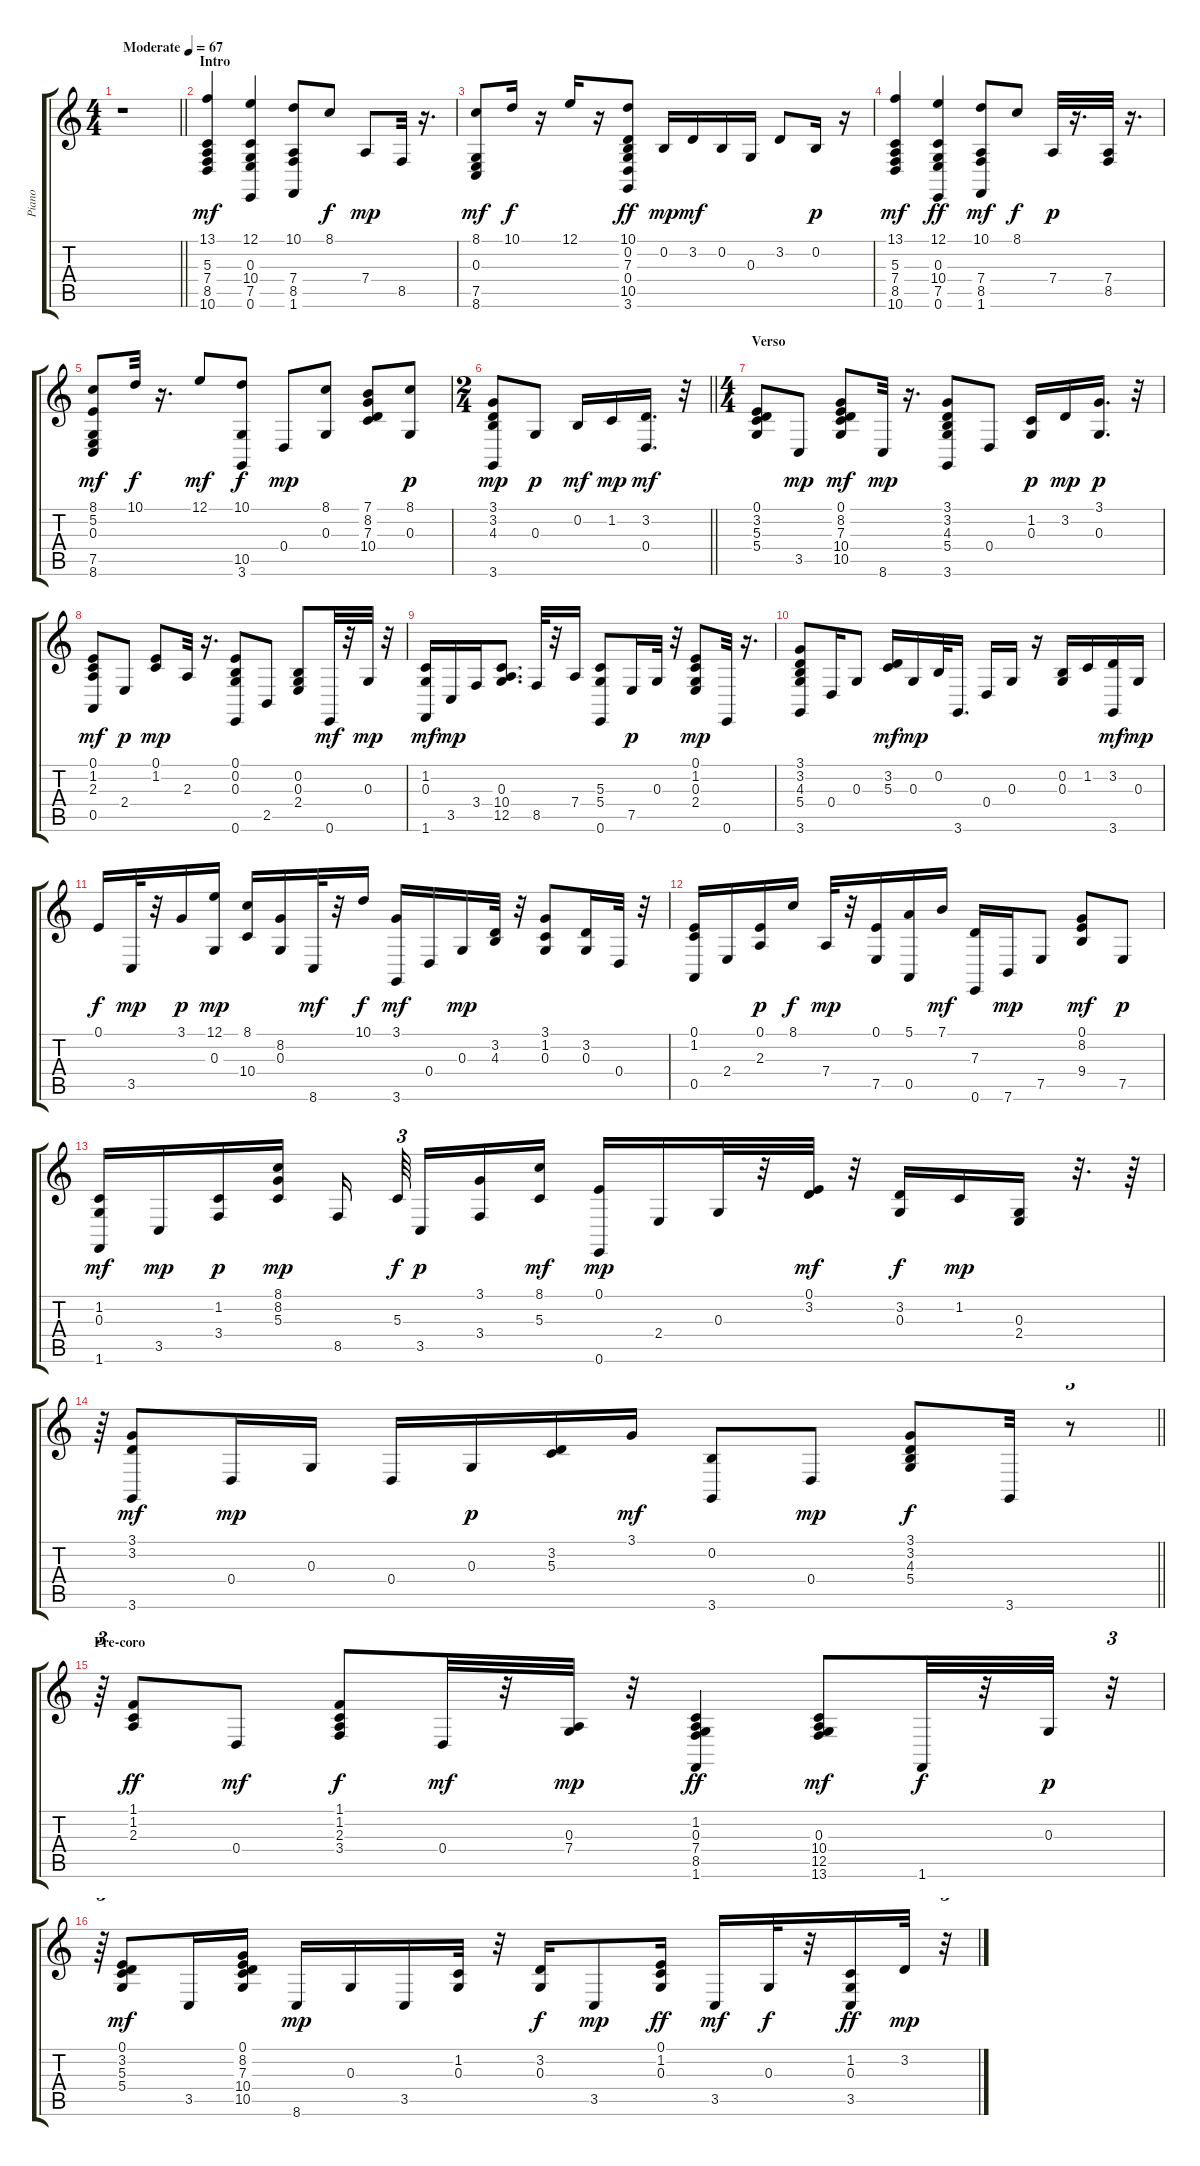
\track ("Piano" "Piano") {instrument acousticgrandpiano}
\staff {score tabs}
\tuning (E4 B3 G3 D3 A2 E2) {hide}
\ts (4 4)
\tempo (67 "Moderate")
\clef g2
\barLineRight lightlight
\ks c
r.1{dy mf instrument acousticgrandpiano} |
\section ("" "Intro")
(13.1 5.3 7.4 8.5 10.6).4 (12.1 0.3 10.4 7.5 0.6).4 (10.1 7.4 8.5 1.6).8 8.1.8{dy f} 7.4.8{dy mp} 8.5.32 r.16{d} |
(8.1 0.3 7.5 8.6).8{dy mf} 10.1.16{dy f} r.16 12.1.16 r.16 (10.1 0.2 7.3 0.4 10.5 3.6).8{dy ff} 0.2.16{dy mp} 3.2.16{dy mf} 0.2.16 0.3.16 3.2.8 0.2.16{dy p} r.16 |
(13.1 5.3 7.4 8.5 10.6).4{dy mf} (12.1 0.3 10.4 7.5 0.6).4{dy ff} (10.1 7.4 8.5 1.6).8{dy mf} 8.1.8{dy f} 7.4.32{dy p} r.16{d} (7.4 8.5).32 r.16{d} |
(8.1 5.2 0.3 7.5 8.6).8{dy mf} 10.1.32{dy f} r.16{d} 12.1.8{dy mf} (10.1 10.5 3.6).8{dy f} 0.4.8{dy mp} (8.1 0.3).8 (7.1 8.2 7.3 10.4).8 (8.1 0.3).8{dy p} |
\ts (2 4)
\barLineRight lightlight
(3.1 3.2 4.3 3.6).8{dy mp} 0.3.8{dy p} 0.2.16{dy mf} 1.2.16{dy mp} (3.2 0.4).16{d dy mf} r.32 |
\ts (4 4)
\section ("" "Verso")
(0.1 3.2 5.3 5.4).8 3.5.8{dy mp} (0.1 8.2 7.3 10.4 10.5).8{dy mf} 8.6.32{dy mp} r.16{d} (3.1 3.2 4.3 5.4 3.6).8 0.4.8 (1.2 0.3).16{dy p} 3.2.16{dy mp} (3.1 0.3).16{d dy p} r.32 |
(0.1 1.2 2.3 0.5).8{dy mf} 2.4.8{dy p} (0.1 1.2).8{dy mp} 2.3.32 r.16{d} (0.1 0.2 0.3 0.6).8 2.5.8 (0.2 0.3 2.4).8 0.6.32{dy mf} r.32 0.3.32{dy mp} r.32 |
(1.2 0.3 1.6).16{dy mf} 3.5.16{dy mp} 3.4.16 (0.3 10.4 12.5).8{d} 8.5.32 r.32 7.4.16 (5.3 5.4 0.6).8 7.5.16{dy p} 0.3.32 r.32 (0.1 1.2 0.3 2.4).8{dy mp} 0.6.32 r.16{d} |
(3.1 3.2 4.3 5.4 3.6).8 0.4.16 0.3.8 (3.2 5.3).16{dy mf} 0.3.16{dy mp} 0.2.32 3.6.16{d} 0.4.16 0.3.16 r.16 (0.2 0.3).16 1.2.16 (3.2 3.6).16{dy mf} 0.3.16{dy mp} |
0.1.16{dy f} 3.5.32{dy mp} r.32 3.1.16{dy p} (12.1 0.3).16{dy mp} (8.1 10.4).16 (8.2 0.3).16 8.6.32{dy mf} r.32 10.1.16{dy f} (3.1 3.6).16{dy mf} 0.4.16 0.3.16{dy mp} (3.2 4.3).32 r.32 (3.1 1.2 0.3).8 (3.2 0.3).16 0.4.32 r.32 |
(0.1 1.2 0.5).16 2.4.16 (0.1 2.3).16{dy p} 8.1.16{dy f} 7.4.32{dy mp} r.32 (0.1 7.5).16 (5.1 0.5).16 7.1.16{dy mf} (7.3 0.6).16 7.6.16{dy mp} 7.5.8 (0.1 8.2 9.4).8{dy mf} 7.5.8{dy p} |
(1.2 0.3 1.6).16{dy mf} 3.5.16{dy mp} (1.2 3.4).16{dy p} (8.1 8.2 5.3).16{dy mp} 8.5.16{beam splitsecondary} 5.3.64{tu (3 2) dy f beam splitsecondary} 3.5.16{dy p} (3.1 3.4).16 (8.1 5.3).16{dy mf} (0.1 0.6).16{dy mp} 2.4.16 0.3.32 r.32 (0.1 3.2).32{dy mf} r.32 (3.2 0.3).16{dy f} 1.2.16{dy mp} (0.3 2.4).16 r.32{d} r.64 |
\barLineRight lightlight
r.64{tu (3 2)} (3.1 3.2 3.6).8{dy mf} 0.4.16{dy mp} 0.3.16 0.4.16 0.3.16{dy p} (3.2 5.3).16 3.1.16{dy mf} (0.2 3.6).8 0.4.8{dy mp} (3.1 3.2 4.3 5.4).8{dy f} 3.6.32 r.8{tu (3 2)} |
\section ("" "Pre-coro")
r.64{tu (3 2)} (1.1 1.2 2.3).8{dy ff} 0.4.8{dy mf} (1.1 1.2 2.3 3.4).8{dy f} 0.4.32{dy mf} r.32 (0.3 7.4).32{dy mp} r.32 (1.2 0.3 7.4 8.5 1.6).4{dy ff} (0.3 10.4 12.5 13.6).8{dy mf} 1.6.32{dy f} r.32 0.3.32{dy p} r.32{tu (3 2)} |
r.64{tu (3 2)} (0.1 3.2 5.3 5.4).8{dy mf} 3.5.16 (0.1 8.2 7.3 10.4 10.5).16 8.6.16{dy mp} 0.3.16 3.5.16 (1.2 0.3).32 r.32 (3.2 0.3).16{dy f} 3.5.8{dy mp} (0.1 1.2 0.3).16{dy ff} 3.5.16{dy mf} 0.3.32{dy f} r.32 (1.2 0.3 3.5).16{dy ff} 3.2.32{dy mp} r.32{tu (3 2)}
